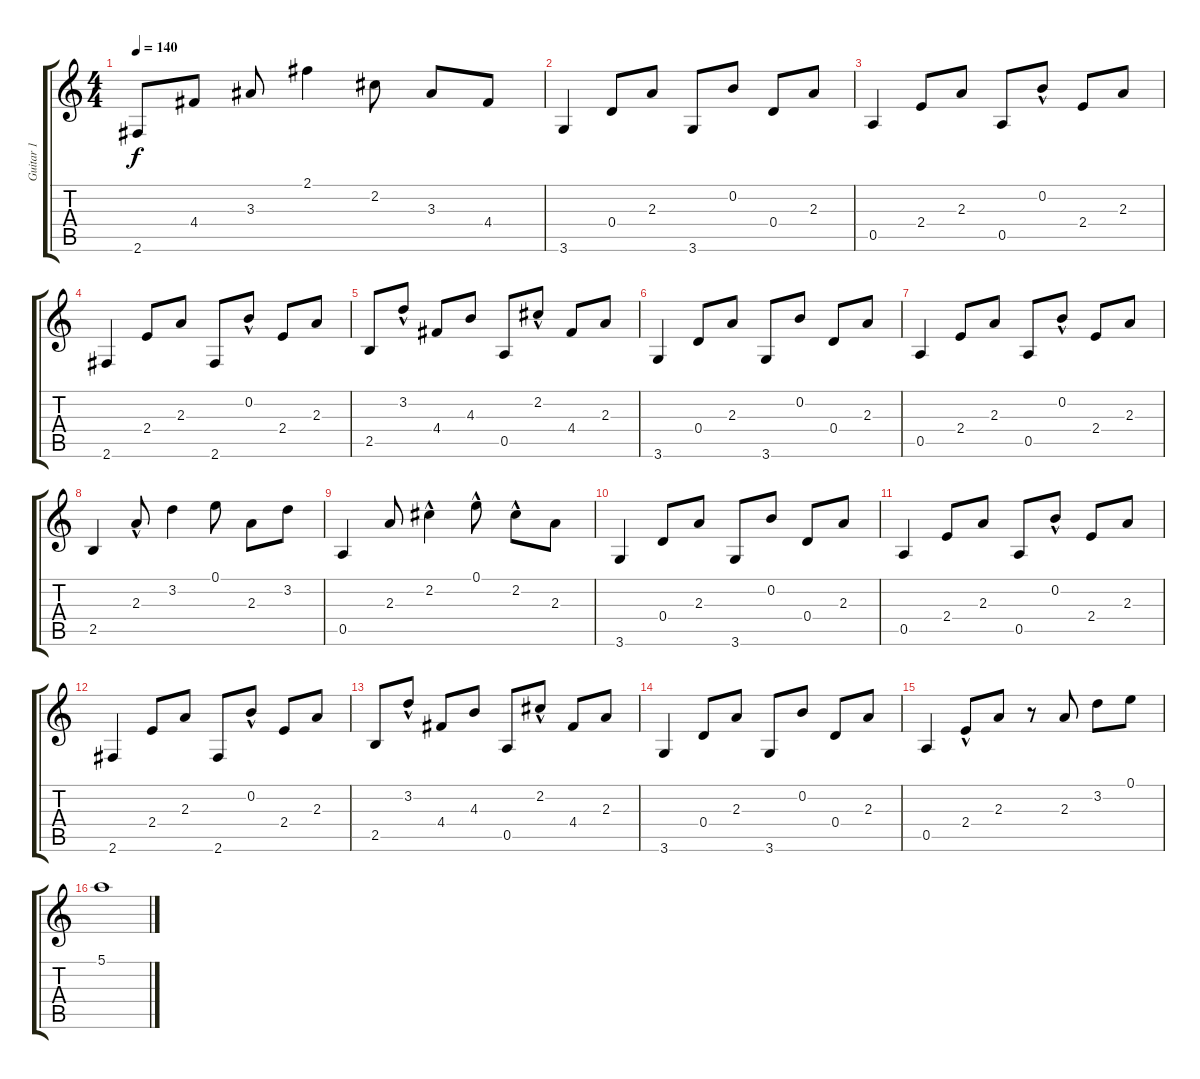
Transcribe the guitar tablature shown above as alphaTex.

\track ("Guitar 1" "Guitar 1") {instrument acousticguitarsteel}
\staff {score tabs}
\tuning (E4 B3 G3 D3 A2 E2) {hide}
\ts (4 4)
\tempo 140
\clef g2
\ks c
2.6.8{dy f} 4.4.8 3.3.8 2.1.4 2.2.8 3.3.8 4.4.8 |
3.6.4 0.4.8 2.3.8 3.6.8 0.2.8 0.4.8 2.3.8 |
0.5.4 2.4.8 2.3.8 0.5.8 0.2{hac}.8 2.4.8 2.3.8 |
2.6.4 2.4.8 2.3.8 2.6.8 0.2{hac}.8 2.4.8 2.3.8 |
2.5.8 3.2{hac}.8 4.4.8 4.3.8 0.5.8 2.2{hac}.8 4.4.8 2.3.8 |
3.6.4 0.4.8 2.3.8 3.6.8 0.2.8 0.4.8 2.3.8 |
0.5.4 2.4.8 2.3.8 0.5.8 0.2{hac}.8 2.4.8 2.3.8 |
2.5.4 2.3{hac}.8 3.2.4 0.1.8 2.3.8 3.2.8 |
0.5.4 2.3.8 2.2{hac}.4 0.1{hac}.8 2.2{hac}.8 2.3.8 |
3.6.4 0.4.8 2.3.8 3.6.8 0.2.8 0.4.8 2.3.8 |
0.5.4 2.4.8 2.3.8 0.5.8 0.2{hac}.8 2.4.8 2.3.8 |
2.6.4 2.4.8 2.3.8 2.6.8 0.2{hac}.8 2.4.8 2.3.8 |
2.5.8 3.2{hac}.8 4.4.8 4.3.8 0.5.8 2.2{hac}.8 4.4.8 2.3.8 |
3.6.4 0.4.8 2.3.8 3.6.8 0.2.8 0.4.8 2.3.8 |
0.5.4 2.4{hac}.8 2.3.8 r.8 2.3.8 3.2.8 0.1.8 |
5.1.1
